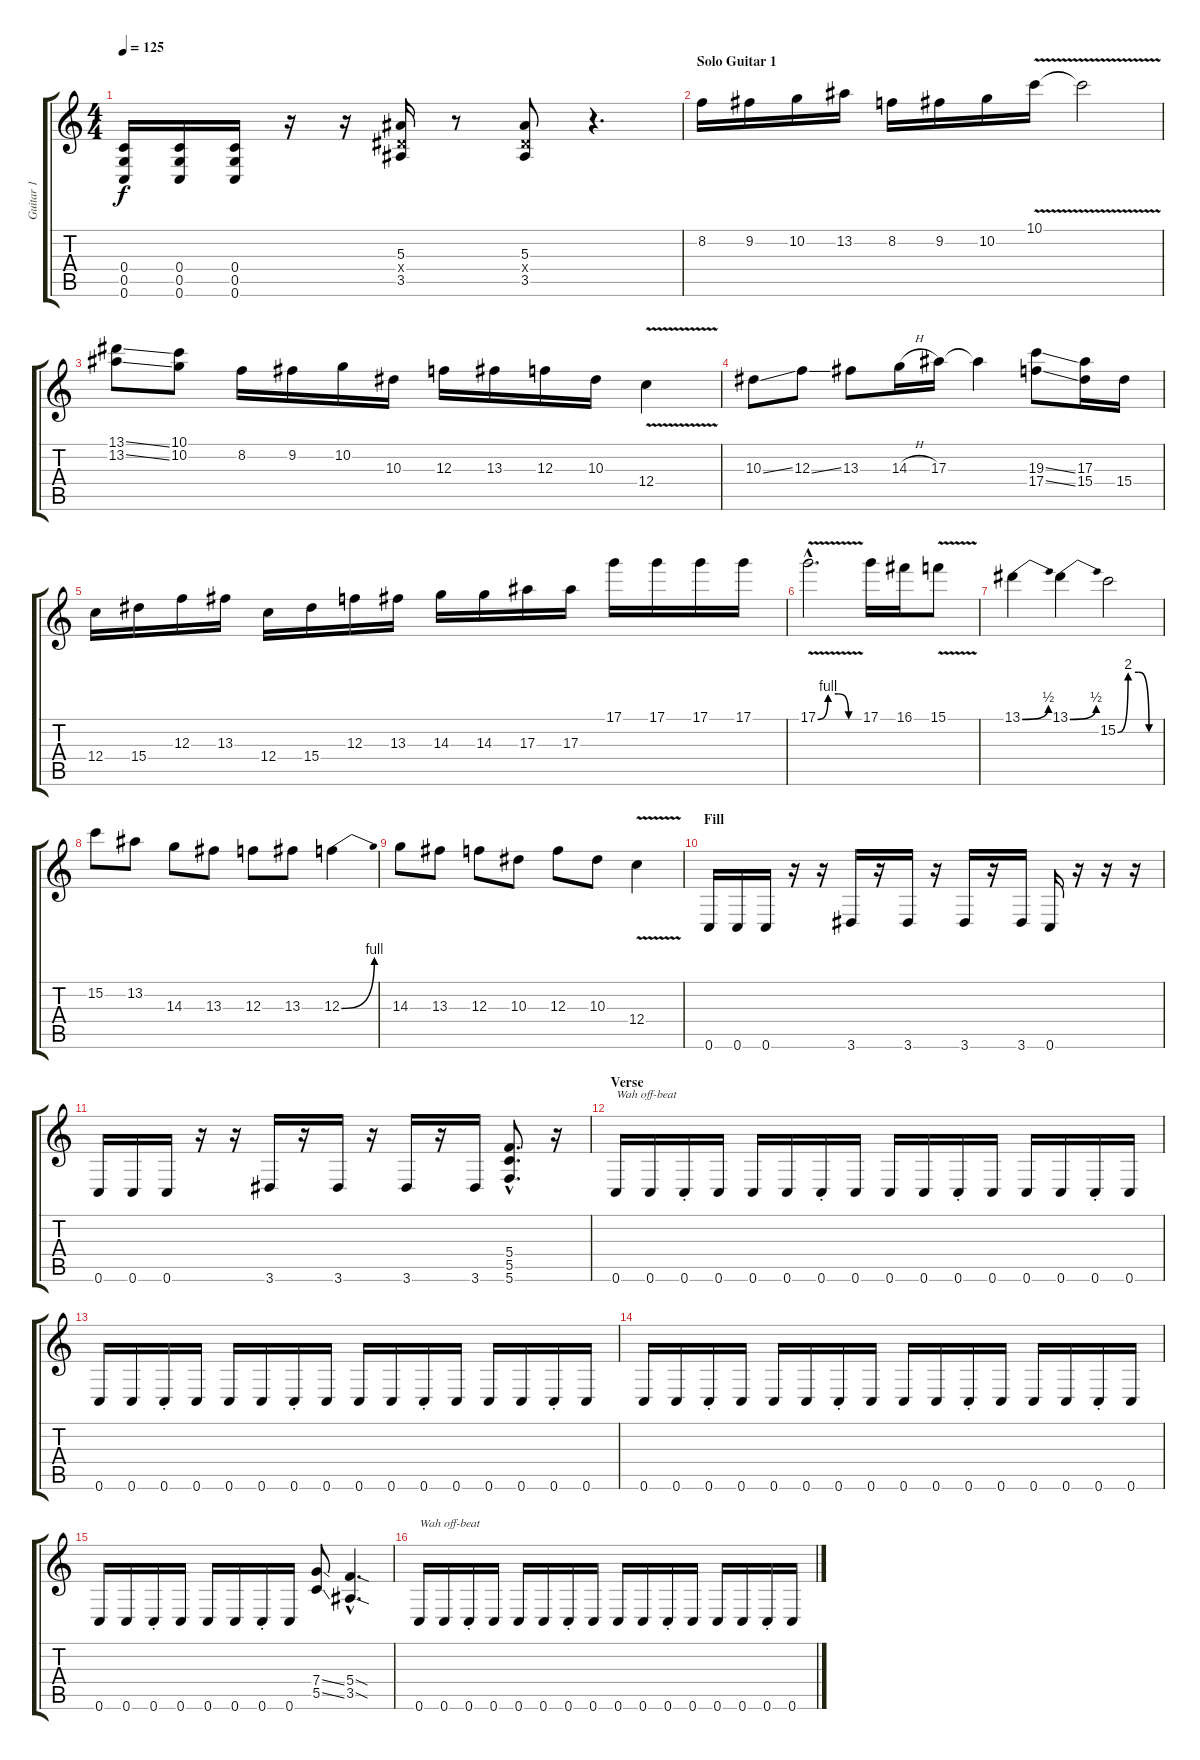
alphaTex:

\track ("Guitar 1" "Guitar 1") {instrument distortionguitar}
\staff {score tabs}
\tuning (D4 A3 F3 C3 G2 C2) {hide}
\ts (4 4)
\tempo 125
\clef g2
\ks c
(0.4 0.5 0.6).16{dy f} (0.4 0.5 0.6).16 (0.4 0.5 0.6).16 r.16 r.16 (5.3 3.4{x} 3.5).16 r.8 (5.3 3.4{x} 3.5).8 r.4{d} |
\section ("" "Solo Guitar 1")
8.2.16 9.2.16 10.2.16 13.2.16 8.2.16 9.2.16 10.2.16 10.1{v}.16 10.1{t}.2 |
(13.1{ss} 13.2{ss}).8 (10.1 10.2).8 8.2.16 9.2.16 10.2.16 10.3.16 12.3.16 13.3.16 12.3.16 10.3.16 12.4{v}.4 |
10.3{ss}.8 12.3{ss}.8 13.3.8 14.3{h}.16 17.3.16 17.3{t}.4 (19.3{ss} 17.4{ss}).8 (17.3 15.4).16 15.4.16 |
12.4.16 15.4.16 12.3.16 13.3.16 12.4.16 15.4.16 12.3.16 13.3.16 14.3.16 14.3.16 17.3.16 17.3.16 17.1.16 17.1.16 17.1.16 17.1.16 |
17.1{be (custom 0 0 15 4 30 4 45 0 60 0) v hac}.2{d} 17.1.16 16.1.16 15.1{v}.8 |
13.1{be (bend 0 0 60 2)}.4 13.1{be (bend 0 0 60 2)}.4 15.2{be (custom 0 0 15 8 30 8 45 0 60 0)}.2 |
15.2.8 13.2.8 14.3.8 13.3.8 12.3.8 13.3.8 12.3{be (bend 0 0 60 4)}.4 |
14.3.8 13.3.8 12.3.8 10.3.8 12.3.8 10.3.8 12.4{v}.4 |
\section ("" "Fill")
0.6.16 0.6.16 0.6.16 r.16 r.16 3.6.16 r.16 3.6.16 r.16 3.6.16 r.16 3.6.16 0.6.16 r.16 r.16 r.16 |
0.6.16 0.6.16 0.6.16 r.16 r.16 3.6.16 r.16 3.6.16 r.16 3.6.16 r.16 3.6.16 (5.4{hac} 5.5{hac} 5.6{hac}).8{d} r.16 |
\section ("" "Verse")
0.6.16{txt "Wah off-beat"} 0.6.16 0.6{st}.16 0.6.16 0.6.16 0.6.16 0.6{st}.16 0.6.16 0.6.16 0.6.16 0.6{st}.16 0.6.16 0.6.16 0.6.16 0.6{st}.16 0.6.16 |
0.6.16 0.6.16 0.6{st}.16 0.6.16 0.6.16 0.6.16 0.6{st}.16 0.6.16 0.6.16 0.6.16 0.6{st}.16 0.6.16 0.6.16 0.6.16 0.6{st}.16 0.6.16 |
0.6.16 0.6.16 0.6{st}.16 0.6.16 0.6.16 0.6.16 0.6{st}.16 0.6.16 0.6.16 0.6.16 0.6{st}.16 0.6.16 0.6.16 0.6.16 0.6{st}.16 0.6.16 |
0.6.16 0.6.16 0.6{st}.16 0.6.16 0.6.16 0.6.16 0.6{st}.16 0.6.16 (7.4{ss} 5.5{ss}).8 (5.4{sod hac} 3.5{sod hac}).4{d} |
0.6.16{txt "Wah off-beat"} 0.6.16 0.6{st}.16 0.6.16 0.6.16 0.6.16 0.6{st}.16 0.6.16 0.6.16 0.6.16 0.6{st}.16 0.6.16 0.6.16 0.6.16 0.6{st}.16 0.6.16
